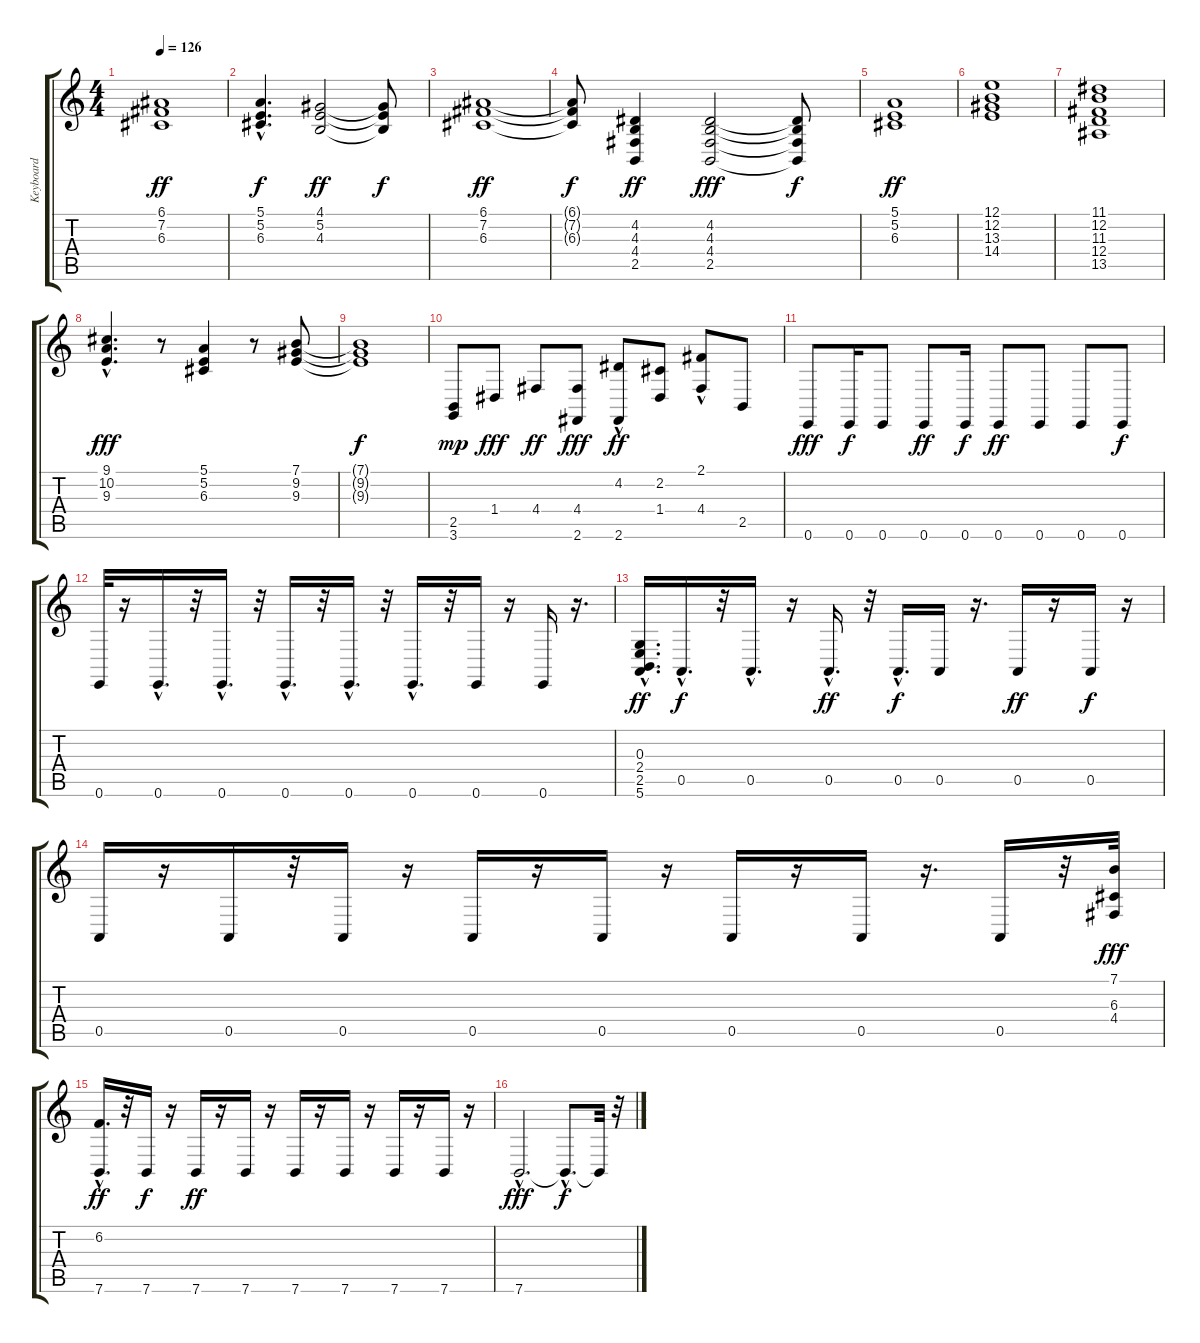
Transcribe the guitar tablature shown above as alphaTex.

\track ("Keyboard" "Keyboard") {instrument synthbrass2}
\staff {score tabs}
\tuning (E4 B3 G3 D3 A2 E2) {hide}
\ts (4 4)
\tempo 126
\clef g2
\ks c
(6.1 7.2 6.3).1{dy ff} |
(5.1{hac} 5.2{hac} 6.3{hac}).4{d dy f} (4.1 5.2 4.3).2{dy ff} (4.1{t} 5.2{t} 4.3{t}).8{dy f} |
(6.1 7.2 6.3).1{dy ff} |
(6.1{t} 7.2{t} 6.3{t}).8{dy f} (4.2 4.3 4.4 2.5).4{dy ff} (4.2 4.3 4.4 2.5).2{dy fff} (4.2{t} 4.3{t} 4.4{t} 2.5{t}).8{dy f} |
(5.1 5.2 6.3).1{dy ff} |
(12.1 12.2 13.3 14.4).1 |
(11.1 12.2 11.3 12.4 13.5).1 |
(9.1{hac} 10.2{hac} 9.3{hac}).4{d dy fff} r.8 (5.1 5.2 6.3).4 r.8 (7.1 9.2 9.3).8 |
(7.1{t} 9.2{t} 9.3{t}).1{dy f} |
(2.5 3.6).8{dy mp} 1.4.8{dy fff} 4.4.8{dy ff} (4.4 2.6).8{dy fff} (4.2{hac} 2.6{hac}).8{dy ff} (2.2 1.4).8 (2.1{hac} 4.4).8 2.5.8 |
0.6.8{dy fff} 0.6.16{dy f} 0.6.8 0.6.8{dy ff} 0.6.16{dy f} 0.6.8{dy ff} 0.6.8 0.6.8 0.6.8{dy f} |
0.6.32 r.16 0.6{hac}.16{d} r.32 0.6{hac}.16{d} r.32 0.6{hac}.16{d} r.32 0.6{hac}.16{d} r.32 0.6{hac}.16{d} r.32 0.6.16 r.16 0.6.16 r.16{d} |
(0.3 2.4 2.5 5.6{hac}).16{d dy ff} 0.5{hac}.16{d dy f} r.32 0.5{hac}.16{d} r.16 0.5{hac}.16{d dy ff} r.32 0.5{hac}.16{d dy f} 0.5.16 r.16{d} 0.5.16{dy ff} r.16 0.5.16{dy f} r.16 |
0.5.16 r.16 0.5.16 r.32 0.5.16 r.16 0.5.16 r.16 0.5.16 r.16 0.5.16 r.16 0.5.16 r.16{d} 0.5.16 r.32 (7.1 6.3 4.4).32{dy fff} |
(6.2 7.6{hac}).16{d dy ff} r.32 7.6.16{dy f} r.16 7.6.16{dy ff} r.16 7.6.16 r.16 7.6.16 r.16 7.6.16 r.16 7.6.16 r.16 7.6.16 r.16 |
7.6{hac}.2{d dy fff} 7.6{hac t}.8{d dy f} 7.6{t}.32 r.32
